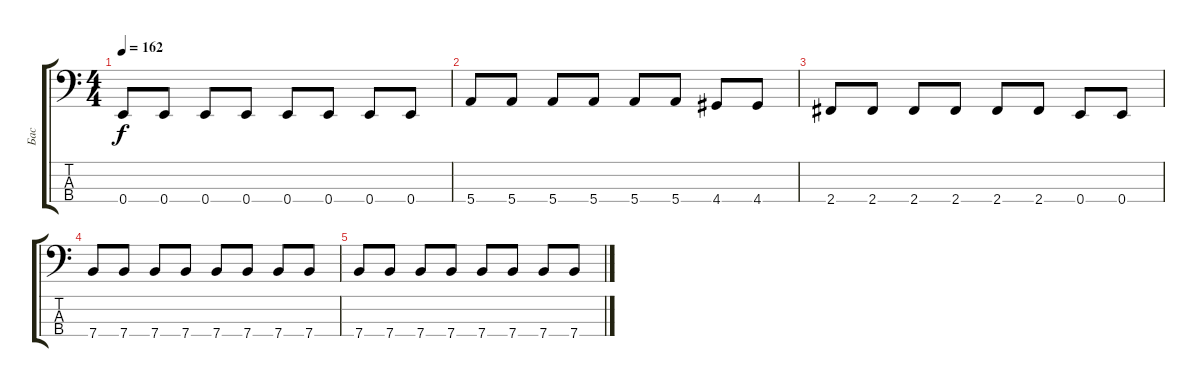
\track ("Бас" "Бас") {instrument electricbassfinger}
\staff {score tabs}
\tuning (G2 D2 A1 E1) {hide}
\ts (4 4)
\tempo 162
\clef f4
\ks c
0.4.8{dy f} 0.4.8 0.4.8 0.4.8 0.4.8 0.4.8 0.4.8 0.4.8 |
5.4.8 5.4.8 5.4.8 5.4.8 5.4.8 5.4.8 4.4.8 4.4.8 |
2.4.8 2.4.8 2.4.8 2.4.8 2.4.8 2.4.8 0.4.8 0.4.8 |
7.4.8 7.4.8 7.4.8 7.4.8 7.4.8 7.4.8 7.4.8 7.4.8 |
7.4.8 7.4.8 7.4.8 7.4.8 7.4.8 7.4.8 7.4.8 7.4.8
